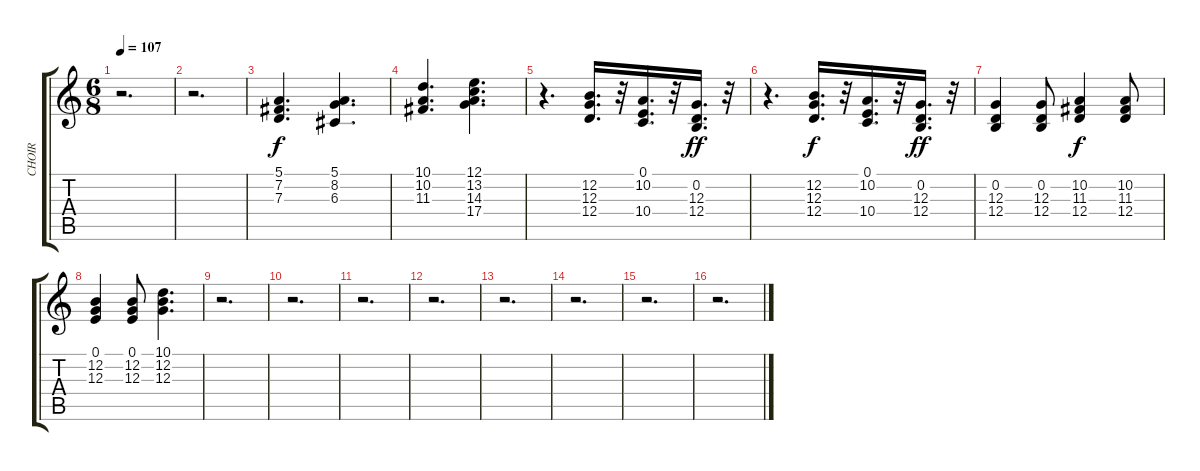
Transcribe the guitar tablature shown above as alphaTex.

\track ("CHOIR" "CHOIR") {instrument choiraahs}
\staff {score tabs}
\tuning (E4 B3 G3 D3 A2 E2) {hide}
\ts (6 8)
\tempo 107
\clef g2
\ks c
r.2{d dy f} |
r.2{d} |
(5.1 7.2 7.3).4{d} (5.1 8.2 6.3).4{d} |
(10.1 10.2 11.3).4{d} (12.1 13.2 14.3 17.4).4{d} |
r.4{d} (12.2 12.3 12.4).16{d} r.32 (0.1 10.2 10.4).16{d} r.32 (0.2 12.3 12.4).16{d dy ff} r.32 |
r.4{d} (12.2 12.3 12.4).16{d dy f} r.32 (0.1 10.2 10.4).16{d} r.32 (0.2 12.3 12.4).16{d dy ff} r.32 |
(0.2 12.3 12.4).4 (0.2 12.3 12.4).8 (10.2 11.3 12.4).4{dy f} (10.2 11.3 12.4).8 |
(0.1 12.2 12.3).4 (0.1 12.2 12.3).8 (10.1 12.2 12.3).4{d} |
r.2{d} |
r.2{d} |
r.2{d} |
r.2{d} |
r.2{d} |
r.2{d} |
r.2{d} |
r.2{d}
